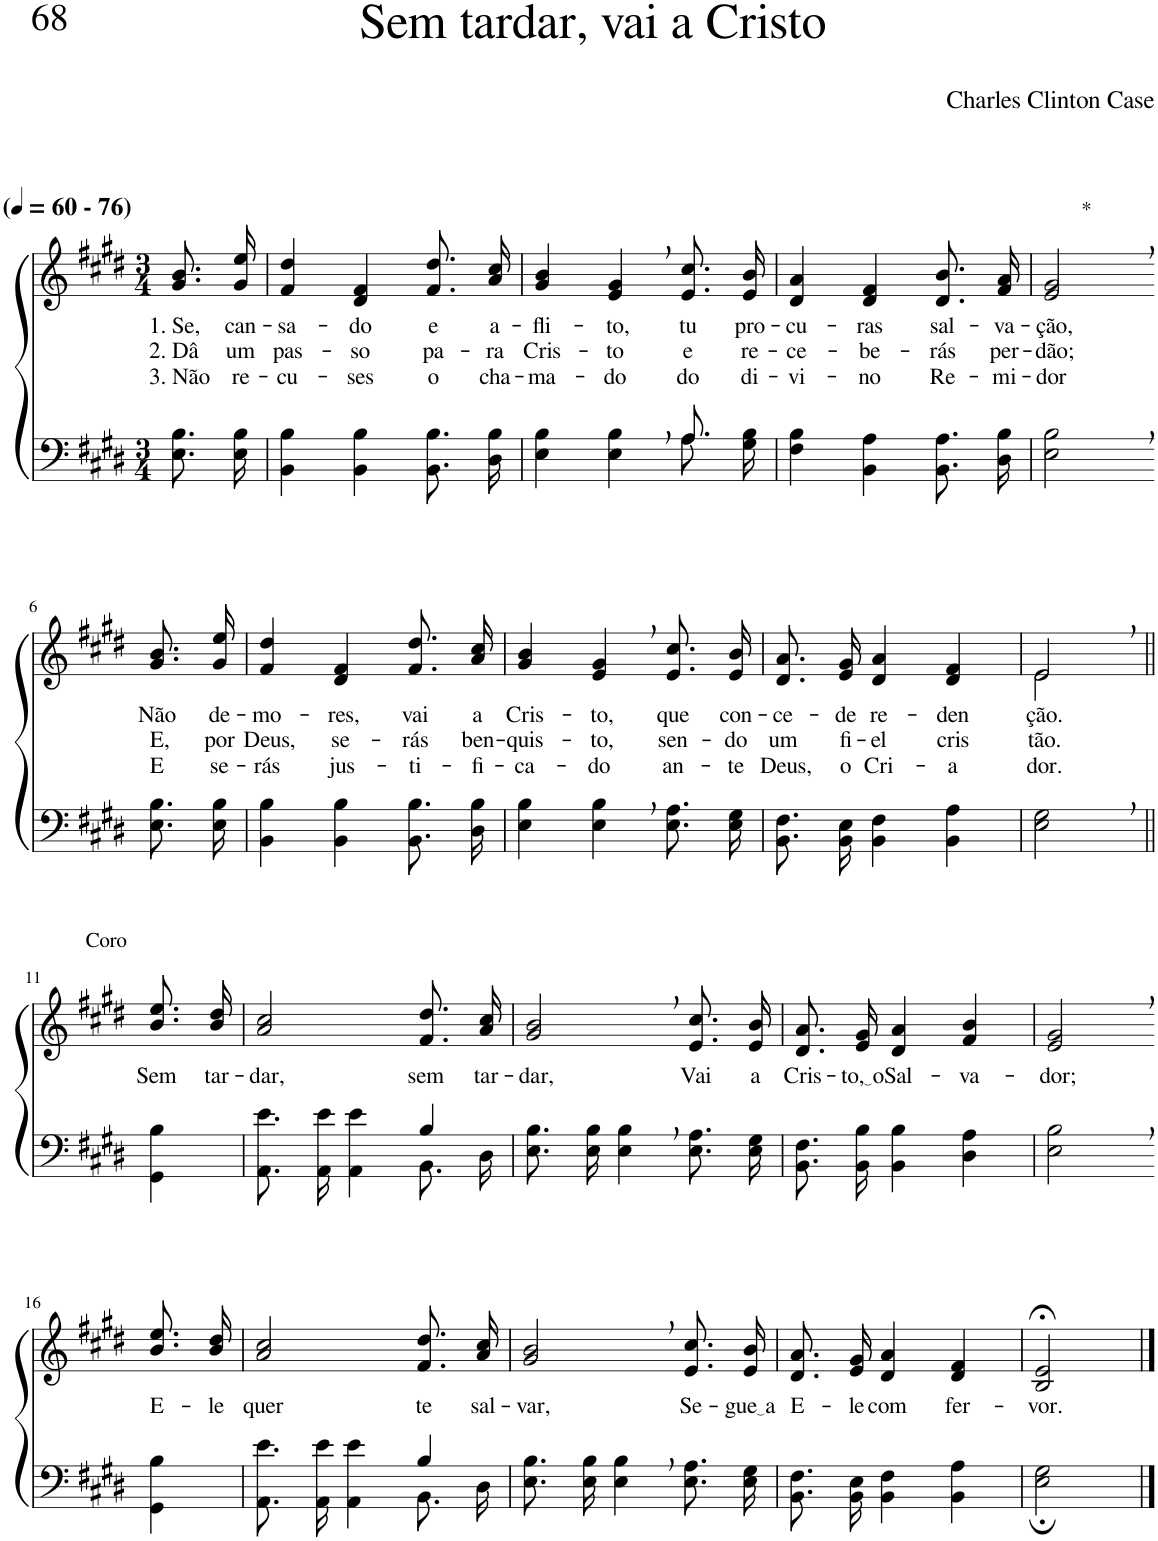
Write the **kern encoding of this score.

**kern	**kern	**text	**text	**text
*part2	*part1	*part1	*part1	*part1
*staff2	*staff1	*staff1	*staff1	*staff1
*I"Parte III e IV	*I"Parte I e II	*	*	*
*clefF4	*clefG2	*	*	*
*Trd1c2	*Trd1c2	*	*	*
*k[f#c#g#d#]	*k[f#c#g#d#]	*	*	*
*M3/4	*M3/4	*	*	*
*MM60	*MM60	*	*	*
=1	=1	=1	=1	=1
!	!LO:TX:a:B:t=(	!	!	!
!	!LO:TX:a:B:t=- 76)	!	!	!
!	!	!LO:LY:b	!LO:LY:b	!LO:LY:b
8.E\ 8.B\L	8.g#\ 8.b\L	1. Se,	2. Dâ	3. Não
!	!	!LO:LY:b	!LO:LY:b	!LO:LY:b
16E\ 16B\Jk	16g#\ 16ee\Jk	can-	um	re-
=2	=2	=2	=2	=2
!	!	!LO:LY:b	!LO:LY:b	!LO:LY:b
4BB\ 4B\	4f#/ 4dd#/	-sa-	pas-	-cu-
!	!	!LO:LY:b	!LO:LY:b	!LO:LY:b
4BB\ 4B\	4d#/ 4f#/	-do	-so	-ses
!	!	!LO:LY:b	!LO:LY:b	!LO:LY:b
8.BB\ 8.B\L	8.f#/ 8.dd#/L	e	pa-	o
!	!	!LO:LY:b	!LO:LY:b	!LO:LY:b
16D#\ 16B\Jk	16a/ 16cc#/Jk	a-	-ra	cha-
=3	=3	=3	=3	=3
*^	*	*	*	*
!	!	!	!LO:LY:b	!LO:LY:b	!LO:LY:b
2ryy	4E\ 4B\	4g#/ 4b/	-fli-	Cris-	-ma-
!	!	!	!LO:LY:b	!LO:LY:b	!LO:LY:b
.	4E\ 4B\	4e/, 4g#/,	-to,	-to	-do
!	!	!	!LO:LY:b	!LO:LY:b	!LO:LY:b
8.A/	8.A\L	8.e/ 8.cc#/L	tu	e	do
!	!	!	!LO:LY:b	!LO:LY:b	!LO:LY:b
16ryy	16G#\ 16B\Jk	16e/ 16b/Jk	pro-	re-	di-
=4	=4	=4	=4	=4	=4
!	!	!	!LO:LY:b	!LO:LY:b	!LO:LY:b
*v	*v	*	*	*	*
4F#\ 4B\	4d#/ 4a/	-cu-	-ce-	-vi-
!	!	!LO:LY:b	!LO:LY:b	!LO:LY:b
4BB\ 4A\	4d#/ 4f#/	-ras	-be-	-no
!	!	!LO:LY:b	!LO:LY:b	!LO:LY:b
8.BB\ 8.A\L	8.d#/ 8.b/L	sal-	-rás	Re-
!	!	!LO:LY:b	!LO:LY:b	!LO:LY:b
16D#\ 16B\Jk	16f#/ 16a/Jk	-va-	per-	-mi-
=5	=5	=5	=5	=5
!	!LO:TX:a:t=*	!	!	!
!	!	!LO:LY:b	!LO:LY:b	!LO:LY:b
2E\, 2B\,	2e/, 2g#/,	-ção,	-dão;	-dor
!!LO:LB:g=z
=6-	=6-	=6-	=6-	=6-
!	!	!LO:LY:b	!LO:LY:b	!LO:LY:b
8.E\ 8.B\L	8.g#\ 8.b\L	Não	E,	E
!	!	!LO:LY:b	!LO:LY:b	!LO:LY:b
16E\ 16B\Jk	16g#\ 16ee\Jk	de-	por	se-
=7	=7	=7	=7	=7
!	!	!LO:LY:b	!LO:LY:b	!LO:LY:b
4BB\ 4B\	4f#/ 4dd#/	-mo-	Deus,	-rás
!	!	!LO:LY:b	!LO:LY:b	!LO:LY:b
4BB\ 4B\	4d#/ 4f#/	-res,	se-	jus-
!	!	!LO:LY:b	!LO:LY:b	!LO:LY:b
8.BB\ 8.B\L	8.f#/ 8.dd#/L	vai	-rás	-ti-
!	!	!LO:LY:b	!LO:LY:b	!LO:LY:b
16D#\ 16B\Jk	16a/ 16cc#/Jk	a	ben-	-fi-
=8	=8	=8	=8	=8
!	!	!LO:LY:b	!LO:LY:b	!LO:LY:b
4E\ 4B\	4g#/ 4b/	Cris-	-quis-	-ca-
!	!	!LO:LY:b	!LO:LY:b	!LO:LY:b
4E\, 4B\,	4e/, 4g#/,	-to,	-to,	-do
!	!	!LO:LY:b	!LO:LY:b	!LO:LY:b
8.E\ 8.A\L	8.e/ 8.cc#/L	que	sen-	an-
!	!	!LO:LY:b	!LO:LY:b	!LO:LY:b
16E\ 16G#\Jk	16e/ 16b/Jk	con-	-do	-te
=9	=9	=9	=9	=9
!	!	!LO:LY:b	!LO:LY:b	!LO:LY:b
8.BB/ 8.F#/L	8.d#/ 8.a/L	-ce-	um	Deus,
!	!	!LO:LY:b	!LO:LY:b	!LO:LY:b
16BB/ 16E/Jk	16e/ 16g#/Jk	-de	fi-	o
!	!	!LO:LY:b	!LO:LY:b	!LO:LY:b
4BB\ 4F#\	4d#/ 4a/	re-	-el	Cri-
!	!	!LO:LY:b	!LO:LY:b	!LO:LY:b
4BB\ 4A\	4d#/ 4f#/	-den-	cris-	-a-
=10	=10	=10	=10	=10
*	*^	*	*	*
!	!	!	!LO:LY:b	!LO:LY:b	!LO:LY:b
2E\, 2G#\,	2e,/	2e\	-ção.	-tão.	-dor.
!!LO:LB:g=z
=11||	=11||	=11||	=11||	=11||	=11||
!	!LO:TX:a:t=Coro	!	!	!	!
!	!	!	!LO:LY:b	!	!
*	*v	*v	*	*	*
4GG#\ 4B\	8.b\ 8.ee\L	Sem	.	.
!	!	!LO:LY:b	!	!
.	16b\ 16dd#\Jk	tar-	.	.
=12	=12	=12	=12	=12
*^	*	*	*	*
!	!	!	!LO:LY:b	!	!
2ryy	8.AA\ 8.e\L	2a/ 2cc#/	-dar,	.	.
.	16AA\ 16e\Jk	.	.	.	.
.	4AA\ 4e\	.	.	.	.
!	!	!	!LO:LY:b	!	!
4B/	8.BB\L	8.f#/ 8.dd#/L	sem	.	.
!	!	!	!LO:LY:b	!	!
.	16D#\Jk	16a/ 16cc#/Jk	tar-	.	.
=13	=13	=13	=13	=13	=13
!	!	!	!LO:LY:b	!	!
*v	*v	*	*	*	*
8.E\ 8.B\L	2g#/, 2b/,	-dar,	.	.
16E\ 16B\Jk	.	.	.	.
4E\, 4B\,	.	.	.	.
!	!	!LO:LY:b	!	!
8.E\ 8.A\L	8.e/ 8.cc#/L	Vai	.	.
!	!	!LO:LY:b	!	!
16E\ 16G#\Jk	16e/ 16b/Jk	a	.	.
=14	=14	=14	=14	=14
!	!	!LO:LY:b	!	!
8.BB\ 8.F#\L	8.d#/ 8.a/L	Cris-	.	.
!	!	!LO:LY:b	!	!
16BB\ 16B\Jk	16e/ 16g#/Jk	to, o	.	.
!	!	!LO:LY:b	!	!
4BB\ 4B\	4d#/ 4a/	Sal-	.	.
!	!	!LO:LY:b	!	!
4D#\ 4A\	4f#/ 4b/	-va-	.	.
=15	=15	=15	=15	=15
!	!	!LO:LY:b	!	!
2E\, 2B\,	2e/, 2g#/,	-dor;	.	.
!!LO:LB:g=z
=16-	=16-	=16-	=16-	=16-
!	!	!LO:LY:b	!	!
4GG#\ 4B\	8.b\ 8.ee\L	E-	.	.
!	!	!LO:LY:b	!	!
.	16b\ 16dd#\Jk	-le	.	.
=17	=17	=17	=17	=17
*^	*	*	*	*
!	!	!	!LO:LY:b	!	!
2ryy	8.AA\ 8.e\L	2a/ 2cc#/	quer	.	.
.	16AA\ 16e\Jk	.	.	.	.
.	4AA\ 4e\	.	.	.	.
!	!	!	!LO:LY:b	!	!
4B/	8.BB\L	8.f#/ 8.dd#/L	te	.	.
!	!	!	!LO:LY:b	!	!
.	16D#\Jk	16a/ 16cc#/Jk	sal-	.	.
=18	=18	=18	=18	=18	=18
!	!	!	!LO:LY:b	!	!
*v	*v	*	*	*	*
8.E\ 8.B\L	2g#/, 2b/,	-var,	.	.
16E\ 16B\Jk	.	.	.	.
4E\, 4B\,	.	.	.	.
!	!	!LO:LY:b	!	!
8.E\ 8.A\L	8.e/ 8.cc#/L	Se-	.	.
!	!	!LO:LY:b	!	!
16E\ 16G#\Jk	16e/ 16b/Jk	gue a	.	.
=19	=19	=19	=19	=19
!	!	!LO:LY:b	!	!
8.BB/ 8.F#/L	8.d#/ 8.a/L	E-	.	.
!	!	!LO:LY:b	!	!
16BB/ 16E/Jk	16e/ 16g#/Jk	-le	.	.
!	!	!LO:LY:b	!	!
4BB\ 4F#\	4d#/ 4a/	com	.	.
!	!	!LO:LY:b	!	!
4BB\ 4A\	4d#/ 4f#/	fer-	.	.
=20	=20	=20	=20	=20
!	!	!LO:LY:b	!	!
2E\; 2G#\;	2B/;< 2e/;<	-vor.	.	.
==	==	==	==	==
*-	*-	*-	*-	*-
